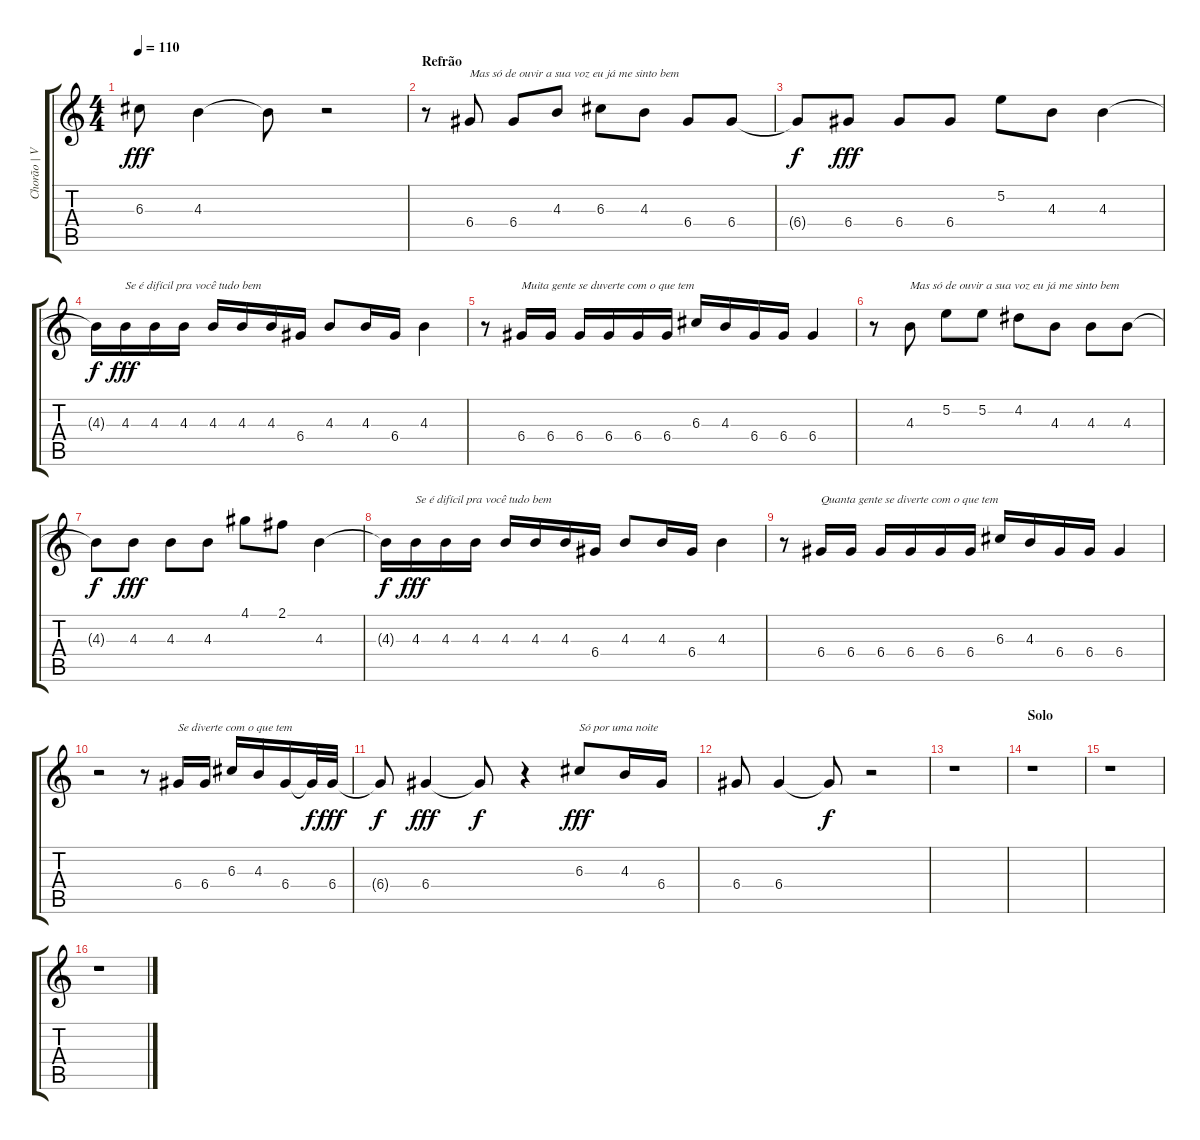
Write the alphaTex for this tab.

\track ("Chorão | Vocal" "Chorão | V") {instrument overdrivenguitar}
\staff {score tabs}
\tuning (E4 B3 G3 D3 A2 E2) {hide}
\ts (4 4)
\tempo 110
\clef g2
\ks c
6.3.8{dy fff} 4.3.4 4.3{t}.8 r.2 |
\section ("" "Refrão")
r.8 6.4.8{txt "Mas só de ouvir a sua voz eu já me sinto bem"} 6.4.8 4.3.8 6.3.8 4.3.8 6.4.8 6.4.8 |
6.4{t}.8{dy f} 6.4.8{dy fff} 6.4.8 6.4.8 5.2.8 4.3.8 4.3.4 |
4.3{t}.16{dy f} 4.3.16{txt "Se é difícil pra você tudo bem" dy fff} 4.3.16 4.3.16 4.3.16 4.3.16 4.3.16 6.4.16 4.3.8 4.3.16 6.4.16 4.3.4 |
r.8 6.4.16{txt "Muita gente se duverte com o que tem"} 6.4.16 6.4.16 6.4.16 6.4.16 6.4.16 6.3.16 4.3.16 6.4.16 6.4.16 6.4.4 |
r.8 4.3.8{txt "Mas só de ouvir a sua voz eu já me sinto bem"} 5.2.8 5.2.8 4.2.8 4.3.8 4.3.8 4.3.8 |
4.3{t}.8{dy f} 4.3.8{dy fff} 4.3.8 4.3.8 4.1.8 2.1.8 4.3.4 |
4.3{t}.16{dy f} 4.3.16{txt "Se é difícil pra você tudo bem" dy fff} 4.3.16 4.3.16 4.3.16 4.3.16 4.3.16 6.4.16 4.3.8 4.3.16 6.4.16 4.3.4 |
r.8 6.4.16{txt "Quanta gente se diverte com o que tem"} 6.4.16 6.4.16 6.4.16 6.4.16 6.4.16 6.3.16 4.3.16 6.4.16 6.4.16 6.4.4 |
r.2 r.8 6.4.16{txt "Se diverte com o que tem"} 6.4.16 6.3.16 4.3.16 6.4.16 6.4{t}.32{dy f} 6.4.32{dy fff} |
6.4{t}.8{dy f} 6.4.4{dy fff} 6.4{t}.8{dy f} r.4 6.3.8{txt "Só por uma noite" dy fff} 4.3.16 6.4.16 |
6.4.8 6.4.4 6.4{t}.8{dy f} r.2 |
r.1 |
\section ("" "Solo")
r.1 |
r.1 |
r.1
